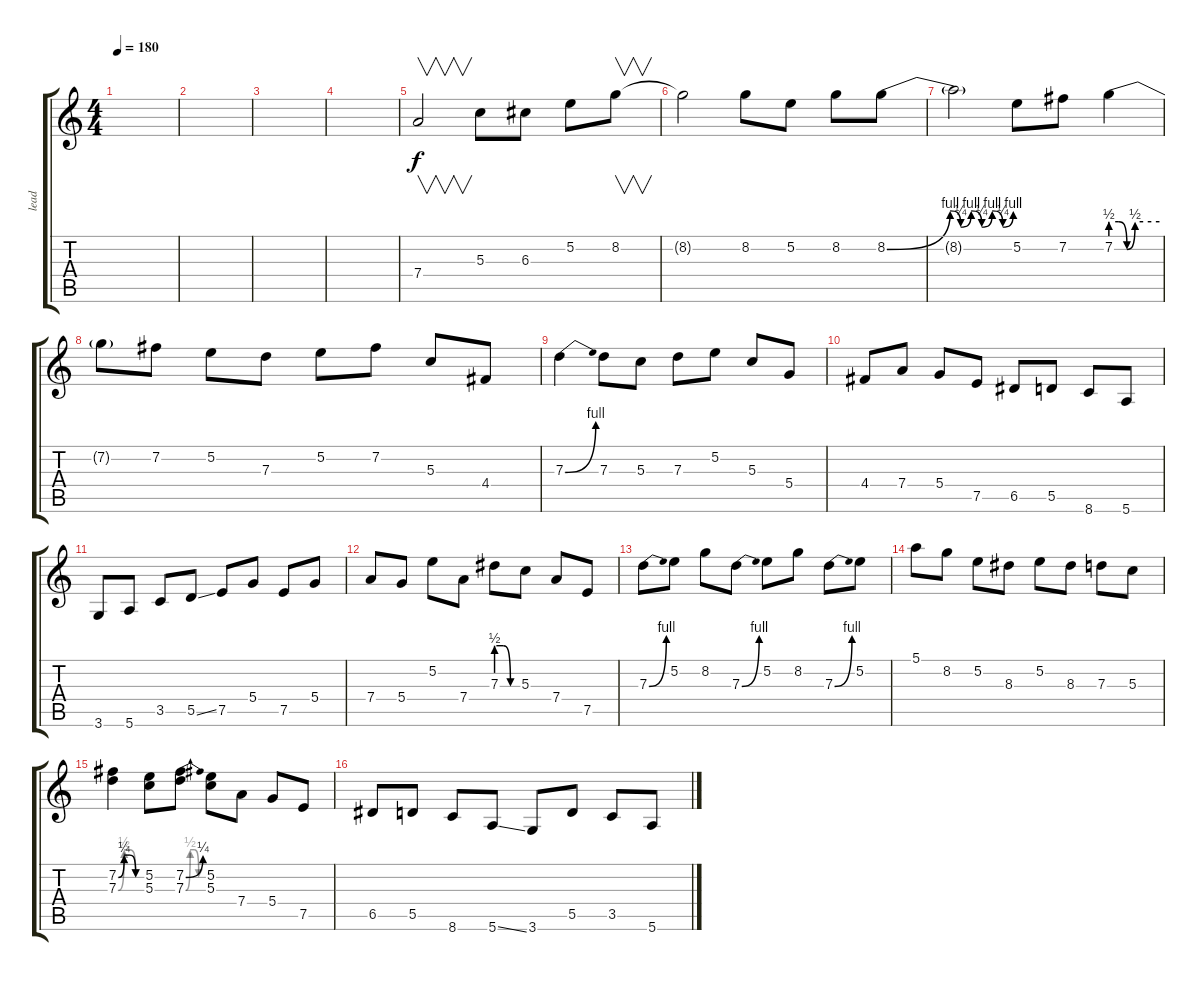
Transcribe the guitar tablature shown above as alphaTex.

\track ("lead" "lead") {instrument overdrivenguitar}
\staff {score tabs}
\tuning (E4 B3 G3 D3 A2 E2) {hide}
\ts (4 4)
\tempo 180
\clef g2
\ks c
|
|
|
|
7.4.2{v} 5.3.8 6.3.8 5.2.8 8.2.8{v} |
8.2{t}.2 8.2.8 5.2.8 8.2.8 8.2{be (custom 0 0 30 4 35 1 40 4 45 1 50 4 55 1 60 4)}.8 |
8.2{t}.2 5.2.8 7.2.8 7.2{be (custom 0 2 10 2 20 0 30 2 40 2 50 2 60 2)}.4 |
7.2{t}.8 7.2.8 5.2.8 7.3.8 5.2.8 7.2.8 5.3.8 4.4.8 |
7.3{be (bend 0 0 60 4)}.4 7.3.8 5.3.8 7.3.8 5.2.8 5.3.8 5.4.8 |
4.4.8 7.4.8 5.4.8 7.5.8 6.5.8 5.5.8 8.6.8 5.6.8 |
3.6.8 5.6.8 3.5.8 5.5{ss}.8 7.5.8 5.4.8 7.5.8 5.4.8 |
7.4.8 5.4.8 5.2.8 7.4.8 7.3{be (custom 0 2 20 2 40 0 60 0)}.8 5.3.8 7.4.8 7.5.8 |
7.3{be (bend 0 0 60 4)}.8 5.2.8 8.2.8 7.3{be (bend 0 0 60 4)}.8 5.2.8 8.2.8 7.3{be (bend 0 0 60 4)}.8 5.2.8 |
5.1.8 8.2.8 5.2.8 8.3.8 5.2.8 8.3.8 7.3.8 5.3.8 |
(7.2{be (custom 0 0 15 1 30 1 45 0 60 0)} 7.3{be (custom 0 0 15 2 30 2 45 0 60 0)}).4 (5.2 5.3).8 (7.2{be (bend 0 0 60 1)} 7.3{be (custom 0 0 15 2 30 2 45 0 60 0)}).8 (5.2 5.3).8 7.4.8 5.4.8 7.5.8 |
6.5.8 5.5.8 8.6.8 5.6{ss}.8 3.6.8 5.5.8 3.5.8 5.6.8
